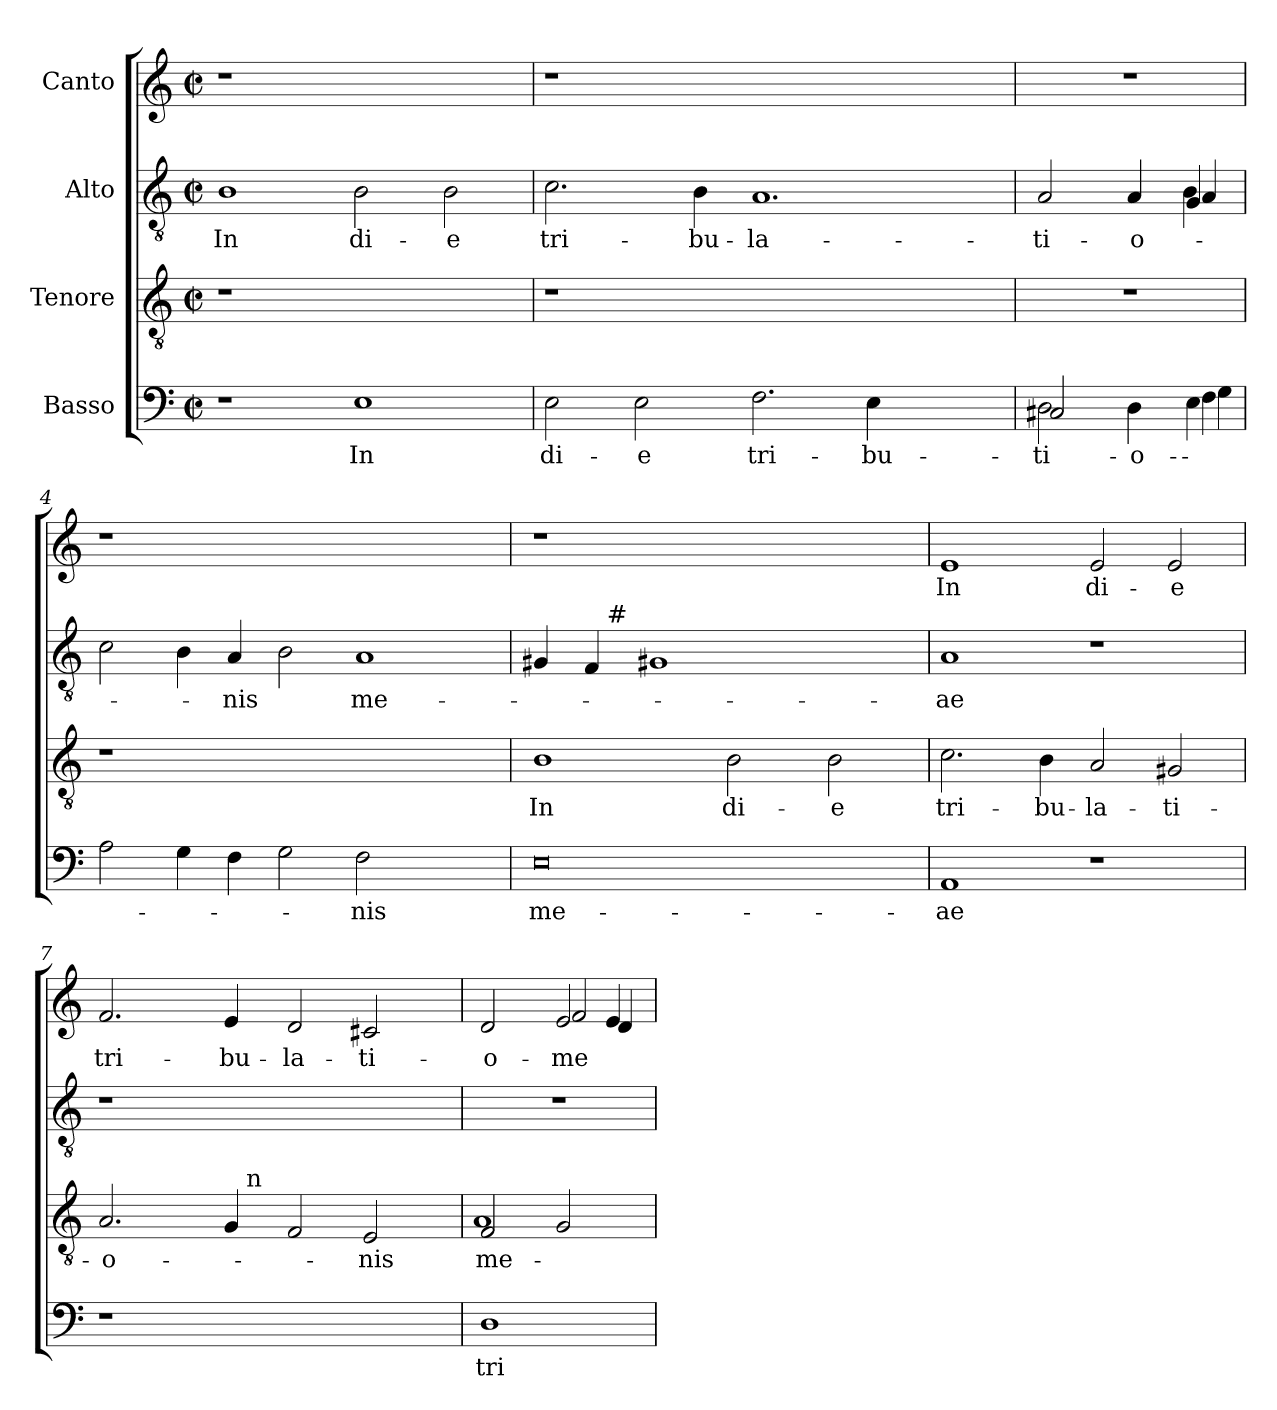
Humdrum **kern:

**kern	**text	**kern	**text	**kern	**text	**kern	**text
*part4	*part4	*part3	*part3	*part2	*part2	*part1	*part1
*staff4	*staff4	*staff3	*staff3	*staff2	*staff2	*staff1	*staff1
*I"Basso	*	*I"Tenore	*	*I"Alto	*	*I"Canto	*
*clefF4	*	*clefGv2	*	*clefGv2	*	*clefG2	*
*k[]	*	*k[]	*	*k[]	*	*k[]	*
*C:	*	*C:	*	*C:	*	*C:	*
*M2/2	*	*M2/2	*	*M2/2	*	*M2/2	*
*met(c|)	*	*met(c|)	*	*met(c|)	*	*met(c|)	*
=1	=1	=1	=1	=1	=1	=1	=1
!	!	!	!	!	!LO:LY:b	!	!
1r	.	1r	.	1B	In	1r	.
!	!LO:LY:b	!	!	!	!LO:LY:b	!	!
1E	In	1ryy	.	2B\	di-	1ryy	.
!	!	!	!	!	!LO:LY:b	!	!
.	.	.	.	2B\	-e	.	.
=2	=2	=2	=2	=2	=2	=2	=2
!	!LO:LY:b	!	!	!	!LO:LY:b	!	!
2E\	di-	1r	.	2.c\	tri-	1r	.
!	!LO:LY:b	!	!	!	!	!	!
2E\	-e	.	.	.	.	.	.
!	!	!	!	!	!LO:LY:b	!	!
.	.	.	.	4B\	-bu-	.	.
!	!LO:LY:b	!	!	!	!LO:LY:b:rj	!	!
2.F\	tri-	1.ryy	.	1.A	-la-	1.ryy	.
!	!LO:LY:b	!	!	!	!	!	!
4E\	-bu-	.	.	.	.	.	.
2ryy	.	.	.	.	.	.	.
=3	=3	=3	=3	=3	=3	=3	=3
!	!LO:LY:b	!	!	!	!	!	!
*^	*	*	*	*	*	*	*
!	!	!LO:LY:b	!	!	!	!LO:LY:b	!	!
*^	*	*	*	*	*^	*	*	*
*	*	*^	*	*	*	*	*^	*	*	*
2D\	2C#X/	2.ryy	2.ryy	-ti-	1r	.	2A/	2.ryy	2.ryy	-ti-	1r	.
!	!	!	!	!LO:LY:b	!	!	!	!	!	!LO:LY:b	!	!
2ryy	4D\	.	.	-o-	.	.	4A/	.	.	-o-	.	.
.	4E\	4F\	4G\	.	.	.	4G/	4A/	4B\	.	.	.
*v	*v	*v	*v	*	*	*	*v	*v	*v	*	*	*
=4	=4	=4	=4	=4	=4	=4	=4
2A\	.	1r	.	2c\	.	1r	.
4G\	.	.	.	4B\	.	.	.
!	!	!	!	!	!LO:LY:b	!	!
4F\	.	.	.	4A/	-nis	.	.
2G\	.	1.ryy	.	2B\	.	1.ryy	.
!	!LO:LY:b	!	!	!	!LO:LY:b	!	!
2F\	-nis	.	.	1A	me-	.	.
2ryy	.	.	.	.	.	.	.
=5	=5	=5	=5	=5	=5	=5	=5
!	!LO:LY:b	!	!LO:LY:b	!	!	!	!
*	*	*	*	*^	*	*	*
0E	me-	1B	In	4G#X/	4ryy	.	1r	.
.	.	.	.	4F/	16ryy	.	.	.
!	!	!	!	!	!LO:TX:a:t=#	!	!	!
.	.	.	.	.	1ryy	.	.	.
.	.	.	.	1G#X	.	.	.	.
!	!	!	!LO:LY:b	!	!	!	!	!
.	.	2B\	di-	.	.	.	1ryy	.
.	.	.	.	.	2ryy	.	.	.
!	!	!	!LO:LY:b	!	!	!	!	!
.	.	2B\	-e	2ryy	.	.	.	.
.	.	.	.	.	8.ryy	.	.	.
!!LO:LB:g=z
=6	=6	=6	=6	=6	=6	=6	=6	=6
!	!LO:LY:b	!	!LO:LY:b	!	!	!LO:LY:b	!	!LO:LY:b
*	*	*	*	*v	*v	*	*	*
1AA	-ae	2.c\	tri-	1A	-ae	1e	In
!	!	!	!LO:LY:b	!	!	!	!
.	.	4B\	-bu-	.	.	.	.
!	!	!	!LO:LY:b:rj	!	!	!	!LO:LY:b
1r	.	2A/	-la-	1r	.	2e/	di-
!	!	!	!LO:LY:b	!	!	!	!LO:LY:b
.	.	2G#X/	-ti-	.	.	2e/	-e
=7	=7	=7	=7	=7	=7	=7	=7
!	!	!	!LO:LY:b	!	!	!	!LO:LY:b
*	*	*^	*	*	*	*	*
1r	.	2.A/	2ryy	-o-	1r	.	2.f/	tri-
.	.	.	4ryy	.	.	.	.	.
!	!	!	!	!	!	!	!	!LO:LY:b
.	.	4G/	16ryy	.	.	.	4e/	-bu-
!	!	!	!LO:TX:a:t=n	!	!	!	!	!
.	.	.	1ryy	.	.	.	.	.
!	!	!	!	!	!	!	!	!LO:LY:b:rj
1ryy	.	2F/	.	.	1ryy	.	2d/	-la-
!	!	!	!	!LO:LY:b	!	!	!	!LO:LY:b
.	.	2E/	.	-nis	.	.	2c#X/	-ti-
.	.	.	8.ryy	.	.	.	.	.
=8	=8	=8	=8	=8	=8	=8	=8	=8
!	!LO:LY:b	!	!	!LO:LY:b	!	!	!	!LO:LY:b
*	*	*	*	*	*	*	*^	*
*	*	*	*	*	*	*	*	*^	*
*	*	*	*	*	*	*	*	*	*^	*
1D	tri-	2F/	1A	me-	1r	.	2d/	2ryy	2.ryy	2.ryy	-o-
!	!	!	!	!	!	!	!	!	!	!	!LO:LY:b
!	!	!	!	!	!	!	!	!	!	!	!LO:LY:b
.	.	2G/	.	.	.	.	2e/	2f/	.	.	me-
.	.	.	.	.	.	.	.	.	4e/	4d/	.
*	*	*v	*v	*	*	*	*v	*v	*v	*v	*
=	=	=	=	=	=	=	=
*-	*-	*-	*-	*-	*-	*-	*-
